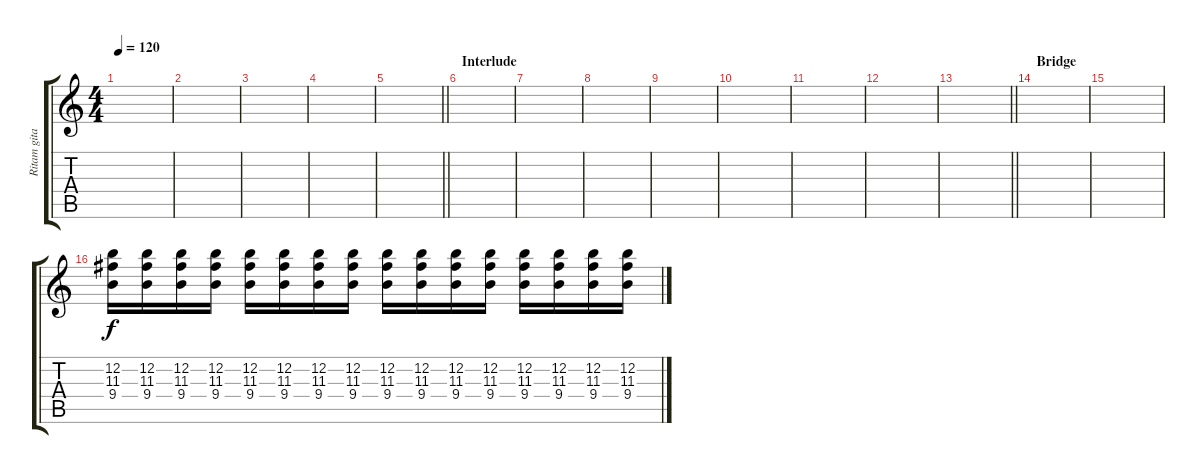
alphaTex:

\track ("Ritam gitara" "Ritam gita") {instrument distortionguitar}
\staff {score tabs}
\tuning (E4 B3 G3 D3 A2 E2) {hide}
\ts (4 4)
\tempo 120
\clef g2
\ks c
|
|
|
|
\barLineRight lightlight
|
\section ("" "Interlude")
|
|
|
|
|
|
|
\barLineRight lightlight
|
\section ("" "Bridge")
|
|
(12.2 11.3 9.4).16 (12.2 11.3 9.4).16 (12.2 11.3 9.4).16 (12.2 11.3 9.4).16 (12.2 11.3 9.4).16 (12.2 11.3 9.4).16 (12.2 11.3 9.4).16 (12.2 11.3 9.4).16 (12.2 11.3 9.4).16 (12.2 11.3 9.4).16 (12.2 11.3 9.4).16 (12.2 11.3 9.4).16 (12.2 11.3 9.4).16 (12.2 11.3 9.4).16 (12.2 11.3 9.4).16 (12.2 11.3 9.4).16
